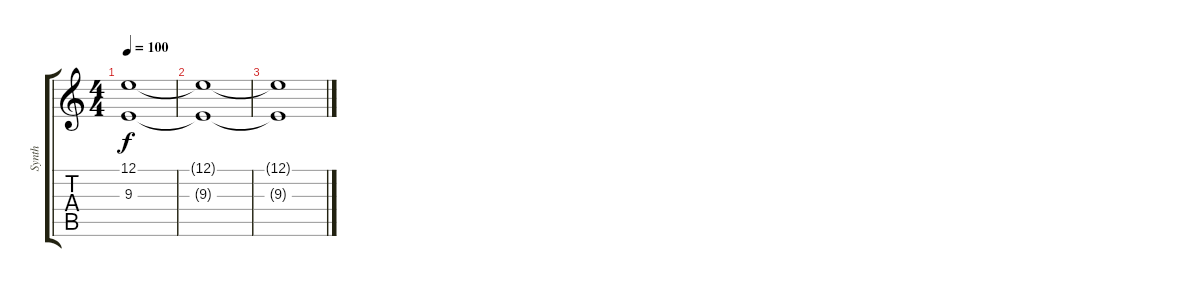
\track ("Synth" "Synth") {instrument stringensemble1}
\staff {score tabs}
\tuning (E4 B3 G3 D3 A2 E2) {hide}
\ts (4 4)
\tempo 100
\clef g2
\ks c
(12.1{t} 9.3{t}).1{dy f} |
(12.1{t} 9.3{t}).1 |
(12.1{t} 9.3{t}).1
